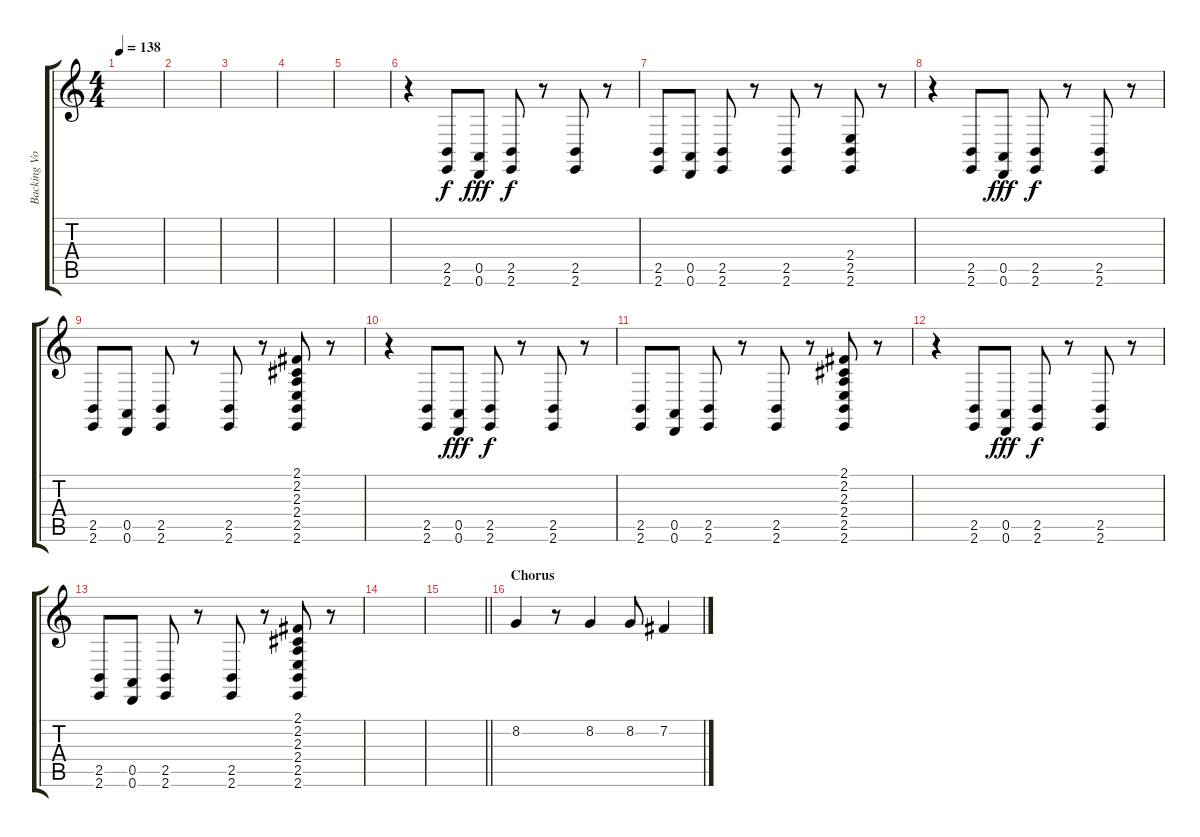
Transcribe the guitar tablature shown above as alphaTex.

\track ("Backing Voice" "Backing Vo") {instrument clarinet}
\staff {score tabs}
\tuning (E4 B3 G3 D3 A2 D2) {hide}
\ts (4 4)
\tempo 138
\clef g2
\ks c
|
|
|
|
|
r.4{volume 11 instrument gunshot} (2.5 2.6).8 (0.5 0.6).8{dy fff} (2.5 2.6).8{dy f} r.8 (2.5 2.6).8 r.8 |
(2.5 2.6).8 (0.5 0.6).8 (2.5 2.6).8 r.8 (2.5 2.6).8 r.8 (2.4 2.5 2.6).8 r.8 |
r.4 (2.5 2.6).8 (0.5 0.6).8{dy fff} (2.5 2.6).8{dy f} r.8 (2.5 2.6).8 r.8 |
(2.5 2.6).8 (0.5 0.6).8 (2.5 2.6).8 r.8 (2.5 2.6).8 r.8 (2.1 2.2 2.3 2.4 2.5 2.6).8 r.8 |
r.4 (2.5 2.6).8 (0.5 0.6).8{dy fff} (2.5 2.6).8{dy f} r.8 (2.5 2.6).8 r.8 |
(2.5 2.6).8 (0.5 0.6).8 (2.5 2.6).8 r.8 (2.5 2.6).8 r.8 (2.1 2.2 2.3 2.4 2.5 2.6).8 r.8 |
r.4 (2.5 2.6).8 (0.5 0.6).8{dy fff} (2.5 2.6).8{dy f} r.8 (2.5 2.6).8 r.8 |
(2.5 2.6).8 (0.5 0.6).8 (2.5 2.6).8 r.8 (2.5 2.6).8 r.8 (2.1 2.2 2.3 2.4 2.5 2.6).8 r.8 |
|
\barLineRight lightlight
|
\section ("" "Chorus")
8.2.4 r.8 8.2.4 8.2.8 7.2.4
